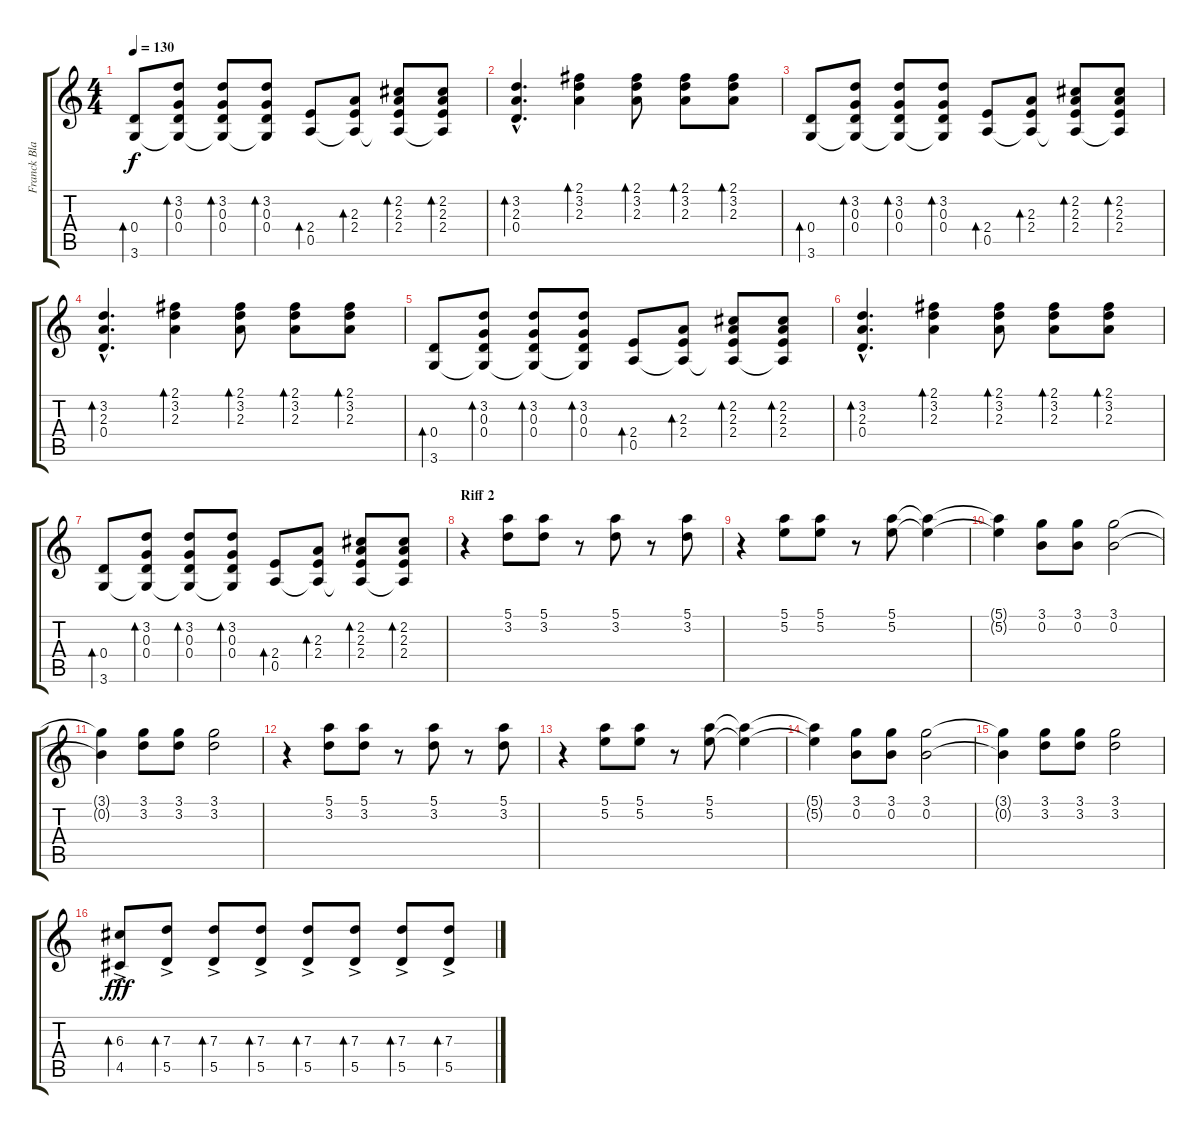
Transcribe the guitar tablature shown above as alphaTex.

\track ("Franck Black" "Franck Bla") {instrument acousticguitarsteel}
\staff {score tabs}
\tuning (E4 B3 G3 D3 A2 E2) {hide}
\ts (4 4)
\tempo 130
\clef g2
\ks c
(0.4 3.6).8{bd 60 dy f} (3.2 0.3 0.4 3.6{t}).8{bd 60} (3.2 0.3 0.4 3.6{t}).8{bd 60} (3.2 0.3 0.4 3.6{t}).8{bd 60} (2.4 0.5).8{bd 60} (2.3 2.4 0.5{t}).8{bd 60} (2.2 2.3 2.4 0.5{t}).8{bd 60} (2.2 2.3 2.4 0.5{t}).8{bd 60} |
(3.2{hac} 2.3{hac} 0.4{hac}).4{d bd 60} (2.1 3.2 2.3).4{bd 60} (2.1 3.2 2.3).8{bd 60} (2.1 3.2 2.3).8{bd 60} (2.1 3.2 2.3).8{bd 60} |
(0.4 3.6).8{bd 60} (3.2 0.3 0.4 3.6{t}).8{bd 60} (3.2 0.3 0.4 3.6{t}).8{bd 60} (3.2 0.3 0.4 3.6{t}).8{bd 60} (2.4 0.5).8{bd 60} (2.3 2.4 0.5{t}).8{bd 60} (2.2 2.3 2.4 0.5{t}).8{bd 60} (2.2 2.3 2.4 0.5{t}).8{bd 60} |
(3.2{hac} 2.3{hac} 0.4{hac}).4{d bd 60} (2.1 3.2 2.3).4{bd 60} (2.1 3.2 2.3).8{bd 60} (2.1 3.2 2.3).8{bd 60} (2.1 3.2 2.3).8{bd 60} |
(0.4 3.6).8{bd 60} (3.2 0.3 0.4 3.6{t}).8{bd 60} (3.2 0.3 0.4 3.6{t}).8{bd 60} (3.2 0.3 0.4 3.6{t}).8{bd 60} (2.4 0.5).8{bd 60} (2.3 2.4 0.5{t}).8{bd 60} (2.2 2.3 2.4 0.5{t}).8{bd 60} (2.2 2.3 2.4 0.5{t}).8{bd 60} |
(3.2{hac} 2.3{hac} 0.4{hac}).4{d bd 60} (2.1 3.2 2.3).4{bd 60} (2.1 3.2 2.3).8{bd 60} (2.1 3.2 2.3).8{bd 60} (2.1 3.2 2.3).8{bd 60} |
(0.4 3.6).8{bd 60} (3.2 0.3 0.4 3.6{t}).8{bd 60} (3.2 0.3 0.4 3.6{t}).8{bd 60} (3.2 0.3 0.4 3.6{t}).8{bd 60} (2.4 0.5).8{bd 60} (2.3 2.4 0.5{t}).8{bd 60} (2.2 2.3 2.4 0.5{t}).8{bd 60} (2.2 2.3 2.4 0.5{t}).8{bd 60} |
\section ("" "Riff 2")
r.4{volume 13} (5.1 3.2).8 (5.1 3.2).8 r.8 (5.1 3.2).8 r.8 (5.1 3.2).8 |
r.4 (5.1 5.2).8 (5.1 5.2).8 r.8 (5.1 5.2).8 (5.1{t} 5.2{t}).4 |
(5.1{t} 5.2{t}).4 (3.1 0.2).8 (3.1 0.2).8 (3.1 0.2).2 |
(3.1{t} 0.2{t}).4 (3.1 3.2).8 (3.1 3.2).8 (3.1 3.2).2 |
r.4{volume 13} (5.1 3.2).8 (5.1 3.2).8 r.8 (5.1 3.2).8 r.8 (5.1 3.2).8 |
r.4 (5.1 5.2).8 (5.1 5.2).8 r.8 (5.1 5.2).8 (5.1{t} 5.2{t}).4 |
(5.1{t} 5.2{t}).4 (3.1 0.2).8 (3.1 0.2).8 (3.1 0.2).2 |
(3.1{t} 0.2{t}).4 (3.1 3.2).8 (3.1 3.2).8 (3.1 3.2).2 |
\section ("" "")
(6.3{ac} 4.5{ac}).8{bd 60 dy fff} (7.3{ac} 5.5{ac}).8{bd 60} (7.3{ac} 5.5{ac}).8{bd 60} (7.3{ac} 5.5{ac}).8{bd 60} (7.3{ac} 5.5{ac}).8{bd 60} (7.3{ac} 5.5{ac}).8{bd 60} (7.3{ac} 5.5{ac}).8{bd 60} (7.3{ac} 5.5{ac}).8{bd 60}
